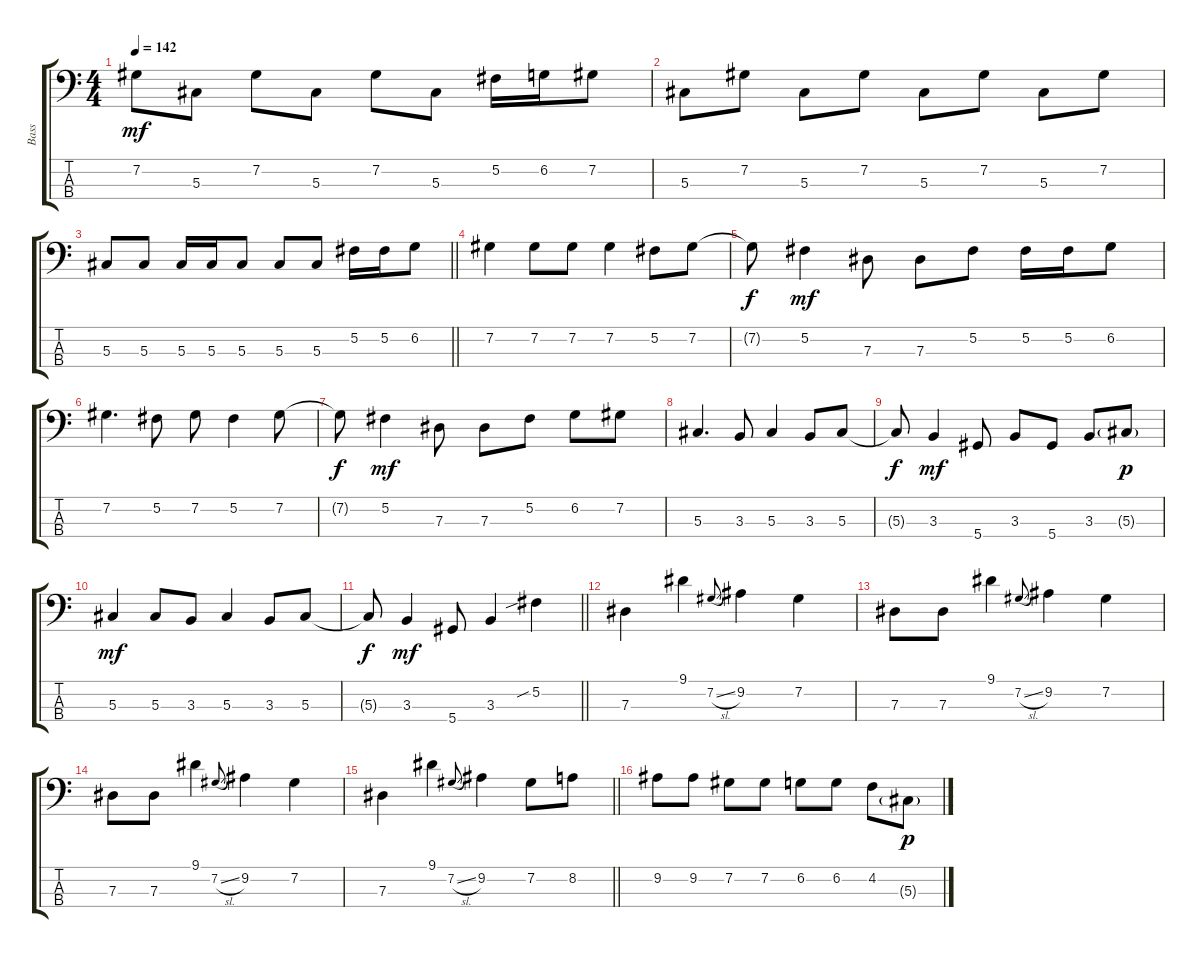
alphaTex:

\track ("Bass" "Bass") {instrument electricbassfinger}
\staff {score tabs}
\tuning (Gb2 Db2 Ab1 Eb1) {hide}
\ts (4 4)
\tempo 142
\clef f4
\ks c
7.2.8{dy mf} 5.3.8 7.2.8 5.3.8 7.2.8 5.3.8 5.2.16 6.2.16 7.2.8 |
5.3.8 7.2.8 5.3.8 7.2.8 5.3.8 7.2.8 5.3.8 7.2.8 |
\barLineRight lightlight
5.3.8 5.3.8 5.3.16 5.3.16 5.3.8 5.3.8 5.3.8 5.2.16 5.2.16 6.2.8 |
7.2.4 7.2.8 7.2.8 7.2.4 5.2.8 7.2.8 |
7.2{t}.8{dy f} 5.2.4{dy mf} 7.3.8 7.3.8 5.2.8 5.2.16 5.2.16 6.2.8 |
7.2.4{d} 5.2.8 7.2.8 5.2.4 7.2.8 |
7.2{t}.8{dy f} 5.2.4{dy mf} 7.3.8 7.3.8 5.2.8 6.2.8 7.2.8 |
5.3.4{d} 3.3.8 5.3.4 3.3.8 5.3.8 |
5.3{t}.8{dy f} 3.3.4{dy mf} 5.4.8 3.3.8 5.4.8 3.3.8 5.3{g}.8{dy p} |
5.3.4{dy mf} 5.3.8 3.3.8 5.3.4 3.3.8 5.3.8 |
\barLineRight lightlight
5.3{t}.8{dy f} 3.3.4{dy mf} 5.4.8 3.3.4 5.2{sib}.4 |
7.3.4 9.1.4 7.2{sl}.8{gr onbeat} 9.2.4 7.2.4 |
7.3.8 7.3.8 9.1.4 7.2{sl}.8{gr onbeat} 9.2.4 7.2.4 |
7.3.8 7.3.8 9.1.4 7.2{sl}.8{gr onbeat} 9.2.4 7.2.4 |
\barLineRight lightlight
7.3.4 9.1.4 7.2{sl}.8{gr onbeat} 9.2.4 7.2.8 8.2.8 |
9.2.8 9.2.8 7.2.8 7.2.8 6.2.8 6.2.8 4.2.8 5.3{g}.8{dy p}
